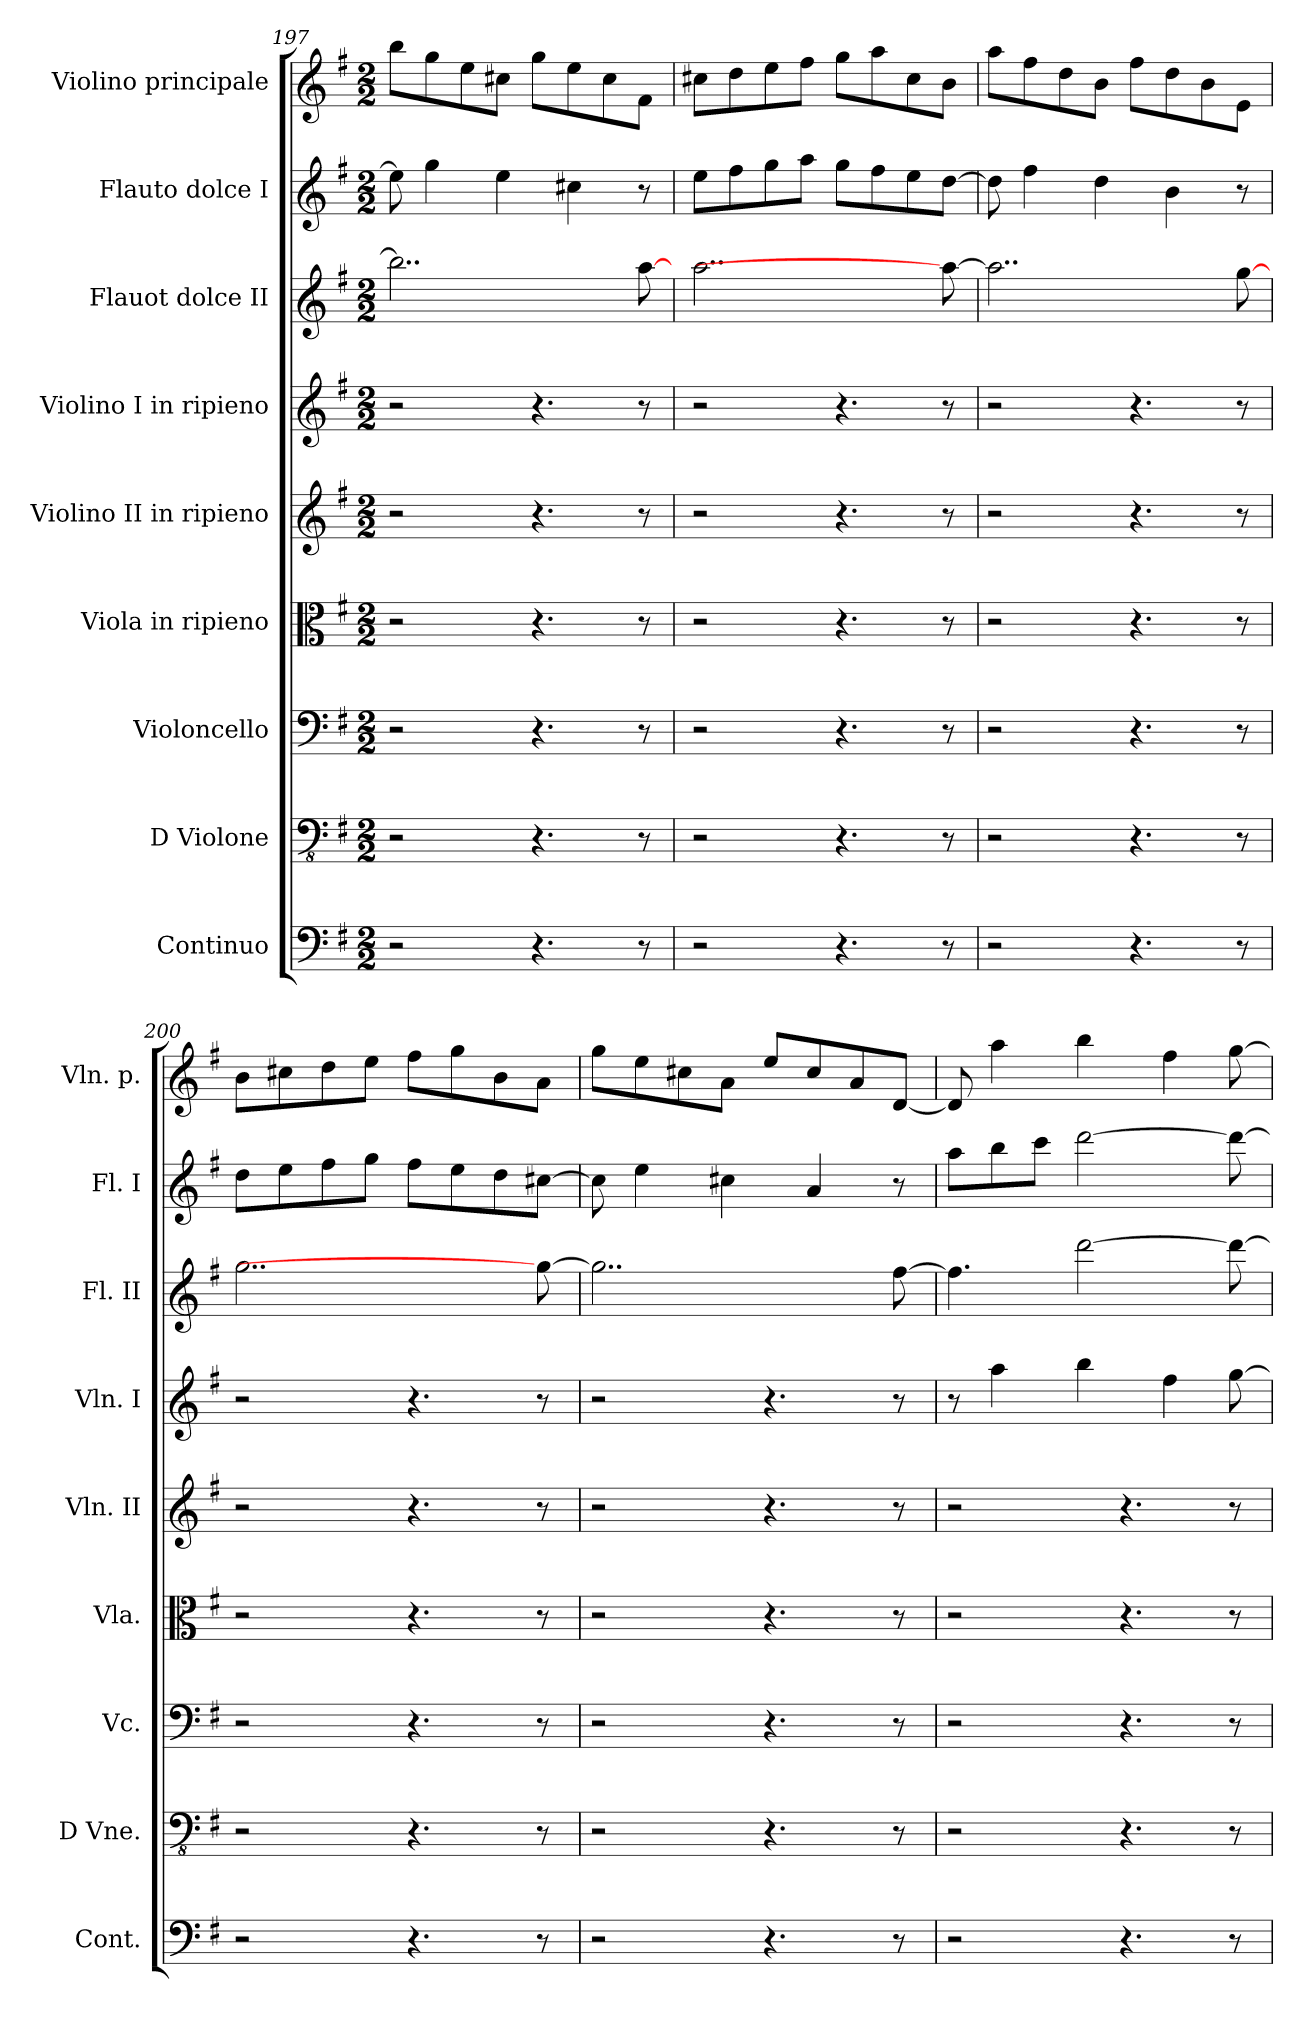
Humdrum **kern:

**kern	**kern	**kern	**kern	**kern	**kern	**kern	**kern	**kern
*part9	*part8	*part7	*part6	*part5	*part4	*part3	*part2	*part1
*staff9	*staff8	*staff7	*staff6	*staff5	*staff4	*staff3	*staff2	*staff1
*I"Continuo	*I"D Violone	*I"Violoncello	*I"Viola in ripieno	*I"Violino II in ripieno	*I"Violino I in ripieno	*I"Flauot dolce II	*I"Flauto dolce I	*I"Violino principale
*I'Cont.	*I'D Vne.	*I'Vc.	*I'Vla.	*I'Vln. II	*I'Vln. I	*I'Fl. II	*I'Fl. I	*I'Vln. p.
*clefF4	*clefFv4	*clefF4	*clefC3	*clefG2	*clefG2	*clefG2	*clefG2	*clefG2
*	*ITrd7c12	*	*	*	*	*	*	*
*k[f#]	*k[f#]	*k[f#]	*k[f#]	*k[f#]	*k[f#]	*k[f#]	*k[f#]	*k[f#]
*M2/2	*M2/2	*M2/2	*M2/2	*M2/2	*M2/2	*M2/2	*M2/2	*M2/2
=197	=197	=197	=197	=197	=197	=197	=197	=197
2r	2r	2r	2r	2r	2r	2..bb\]	8ee\]	8bb\L
.	.	.	.	.	.	.	4gg\	8gg\
.	.	.	.	.	.	.	.	8ee\
.	.	.	.	.	.	.	4ee\	8cc#X\J
4.r	4.r	4.r	4.r	4.r	4.r	.	.	8gg\L
.	.	.	.	.	.	.	4cc#X\	8ee\
.	.	.	.	.	.	.	.	8cc#\
8r	8r	8r	8r	8r	8r	[8aa\	8r	8f#\J
=198	=198	=198	=198	=198	=198	=198	=198	=198
2r	2r	2r	2r	2r	2r	2..aa\	8ee\L	8cc#X\L
.	.	.	.	.	.	.	8ff#\	8dd\
.	.	.	.	.	.	.	8gg\	8ee\
.	.	.	.	.	.	.	8aa\J	8ff#\J
4.r	4.r	4.r	4.r	4.r	4.r	.	8gg\L	8gg\L
.	.	.	.	.	.	.	8ff#\	8aa\
.	.	.	.	.	.	.	8ee\	8cc#\
8r	8r	8r	8r	8r	8r	8aa\_	[8dd\J	8b\J
=199	=199	=199	=199	=199	=199	=199	=199	=199
2r	2r	2r	2r	2r	2r	2..aa\]	8dd\]	8aa\L
.	.	.	.	.	.	.	4ff#\	8ff#\
.	.	.	.	.	.	.	.	8dd\
.	.	.	.	.	.	.	4dd\	8b\J
4.r	4.r	4.r	4.r	4.r	4.r	.	.	8ff#\L
.	.	.	.	.	.	.	4b\	8dd\
.	.	.	.	.	.	.	.	8b\
8r	8r	8r	8r	8r	8r	[8gg\	8r	8e\J
!!LO:PB:g=z
=200	=200	=200	=200	=200	=200	=200	=200	=200
2r	2r	2r	2r	2r	2r	2..gg\	8dd\L	8b\L
.	.	.	.	.	.	.	8ee\	8cc#X\
.	.	.	.	.	.	.	8ff#\	8dd\
.	.	.	.	.	.	.	8gg\J	8ee\J
4.r	4.r	4.r	4.r	4.r	4.r	.	8ff#\L	8ff#\L
.	.	.	.	.	.	.	8ee\	8gg\
.	.	.	.	.	.	.	8dd\	8b\
8r	8r	8r	8r	8r	8r	8gg\_	[8cc#X\J	8a\J
=201	=201	=201	=201	=201	=201	=201	=201	=201
2r	2r	2r	2r	2r	2r	2..gg\]	8cc#\]	8gg\L
.	.	.	.	.	.	.	4ee\	8ee\
.	.	.	.	.	.	.	.	8cc#X\
.	.	.	.	.	.	.	4cc#X\	8a\J
4.r	4.r	4.r	4.r	4.r	4.r	.	.	8ee/L
.	.	.	.	.	.	.	4a/	8cc#/
.	.	.	.	.	.	.	.	8a/
8r	8r	8r	8r	8r	8r	[8ff#\	8r	[8d/J
=202	=202	=202	=202	=202	=202	=202	=202	=202
2r	2r	2r	2r	2r	8r	4.ff#\]	8aa\L	8d/]
.	.	.	.	.	4aa\	.	8bb\	4aa\
.	.	.	.	.	.	.	8ccc\J	.
.	.	.	.	.	4bb\	[2ddd\	[2ddd\	4bb\
4.r	4.r	4.r	4.r	4.r	.	.	.	.
.	.	.	.	.	4ff#\	.	.	4ff#\
8r	8r	8r	8r	8r	[8gg\	8ddd\_	8ddd\_	[8gg\
=	=	=	=	=	=	=	=	=
*-	*-	*-	*-	*-	*-	*-	*-	*-
